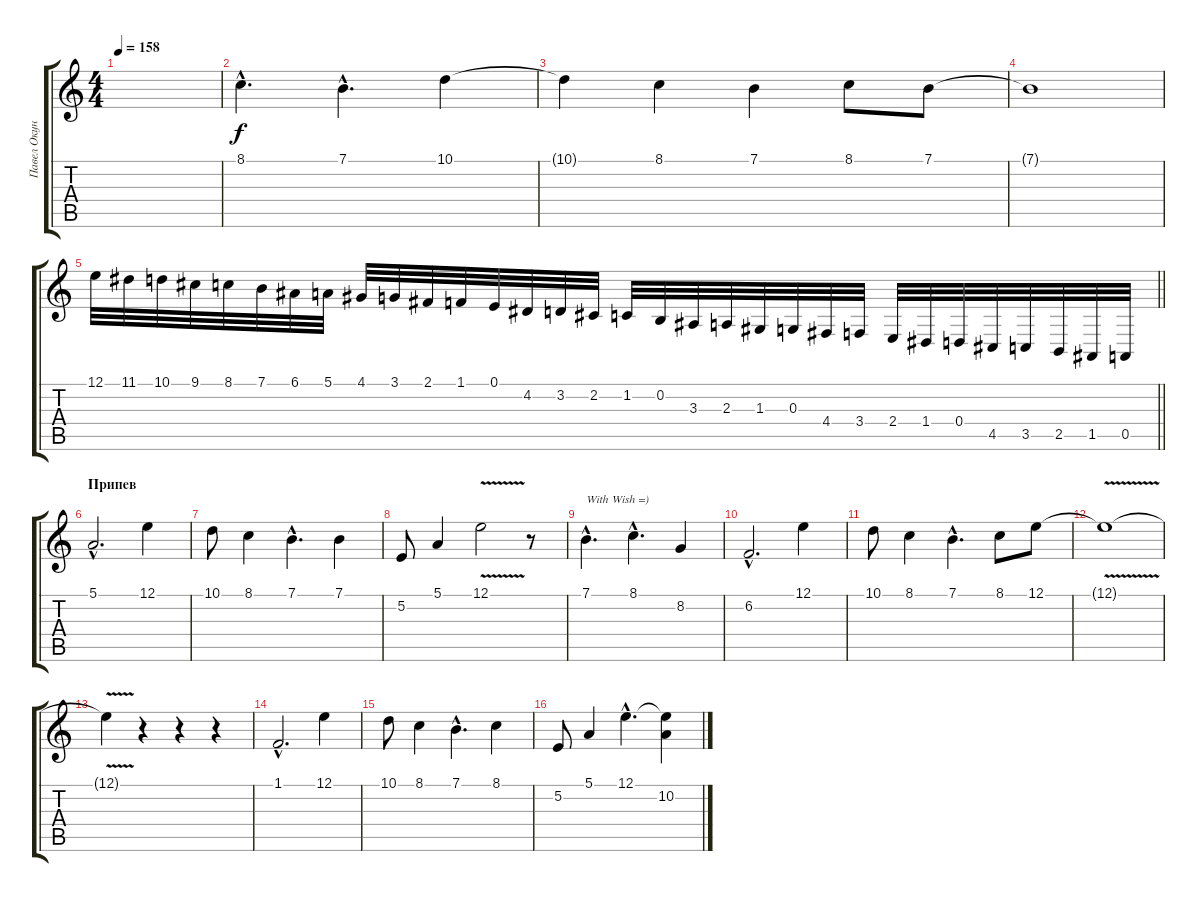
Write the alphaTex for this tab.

\track ("Павел Окунев" "Павел Окун") {instrument lead2sawtooth}
\staff {score tabs}
\tuning (E4 B3 G3 D3 A2 E2) {hide}
\ts (4 4)
\tempo 158
\clef g2
\ks c
|
8.1{hac}.4{d} 7.1{hac}.4{d} 10.1.4 |
10.1{t}.4 8.1.4 7.1.4 8.1.8 7.1.8 |
7.1{t}.1 |
\barLineRight lightlight
12.1.32{instrument guitarfretnoise} 11.1.32 10.1.32 9.1.32 8.1.32 7.1.32 6.1.32 5.1.32 4.1.32 3.1.32 2.1.32 1.1.32 0.1.32 4.2.32 3.2.32 2.2.32 1.2.32 0.2.32 3.3.32 2.3.32 1.3.32 0.3.32 4.4.32 3.4.32 2.4.32 1.4.32 0.4.32 4.5.32 3.5.32 2.5.32 1.5.32 0.5.32 |
\section ("" "Припев")
5.1{hac}.2{d instrument lead2sawtooth} 12.1.4 |
10.1.8 8.1.4 7.1{hac}.4{d} 7.1.4 |
5.2.8 5.1.4 12.1{v}.2 r.8 |
7.1{hac}.4{d txt "With Wish =)"} 8.1{hac}.4{d} 8.2.4 |
6.2{hac}.2{d instrument lead2sawtooth} 12.1.4 |
10.1.8 8.1.4 7.1{hac}.4{d} 8.1.8 12.1.8 |
12.1{v t}.1 |
12.1{t}.4 r.4 r.4 r.4 |
1.1{hac}.2{d instrument lead2sawtooth} 12.1.4 |
10.1.8 8.1.4 7.1{hac}.4{d} 8.1.4 |
5.2.8 5.1.4 12.1{hac}.4{d} (12.1{t} 10.2).4
